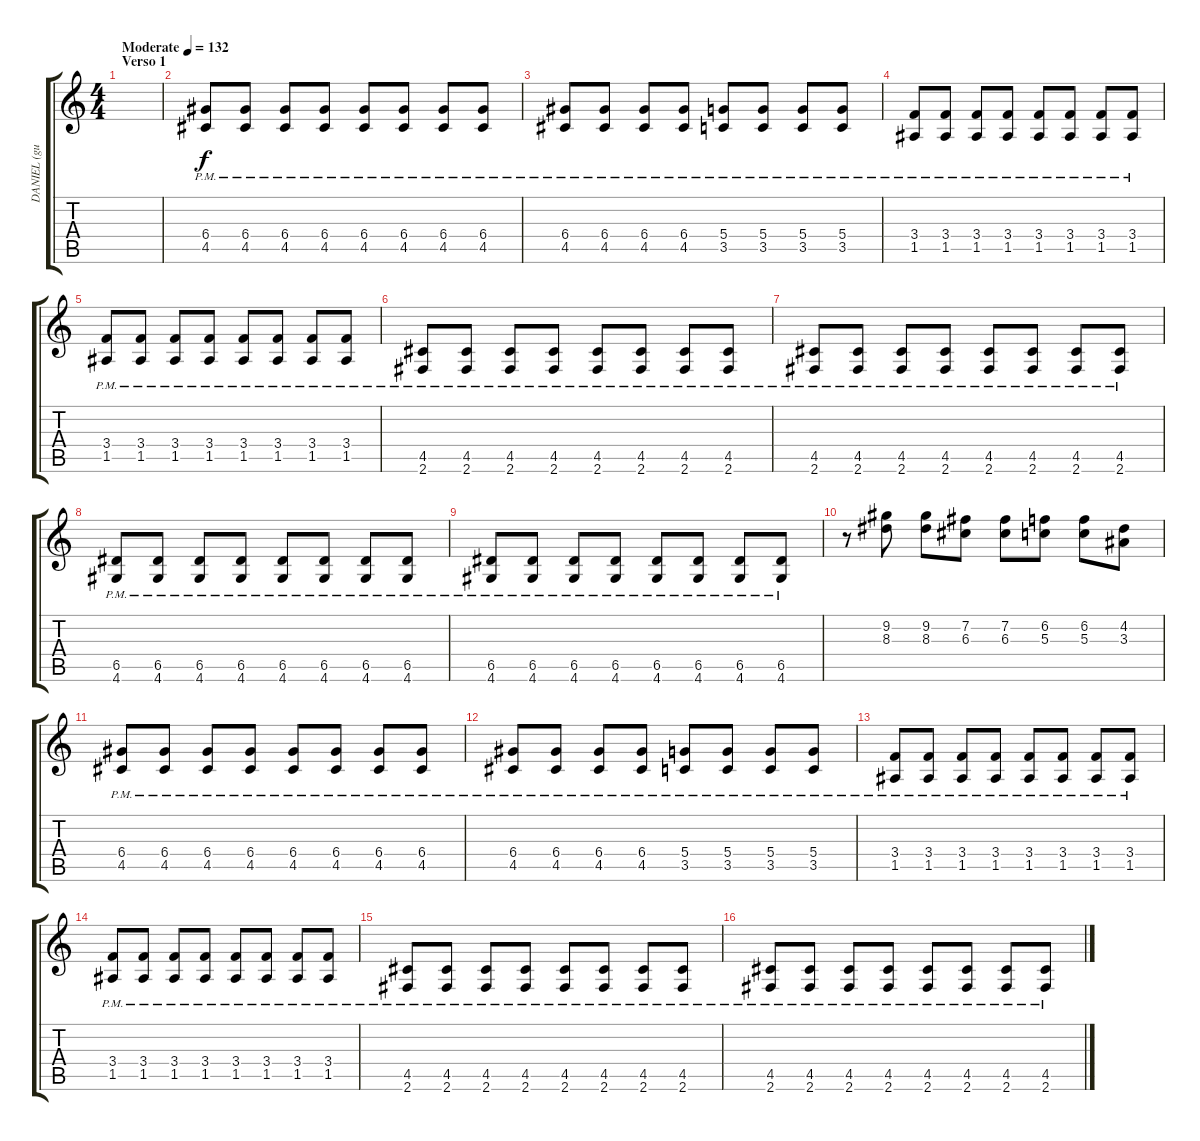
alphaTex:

\track ("DANIEL (guitarra)" "DANIEL (gu") {instrument distortionguitar}
\staff {score tabs}
\tuning (E4 B3 G3 D3 A2 E2) {hide}
\ts (4 4)
\section ("" "Verso 1")
\tempo (132 "Moderate")
\clef g2
\ks c
|
(6.4{pm} 4.5{pm}).8 (6.4{pm} 4.5{pm}).8 (6.4{pm} 4.5{pm}).8 (6.4{pm} 4.5{pm}).8 (6.4{pm} 4.5{pm}).8 (6.4{pm} 4.5{pm}).8 (6.4{pm} 4.5{pm}).8 (6.4{pm} 4.5{pm}).8 |
(6.4{pm} 4.5{pm}).8 (6.4{pm} 4.5{pm}).8 (6.4{pm} 4.5{pm}).8 (6.4{pm} 4.5{pm}).8 (5.4{pm} 3.5{pm}).8 (5.4{pm} 3.5{pm}).8 (5.4{pm} 3.5{pm}).8 (5.4{pm} 3.5).8 |
(3.4{pm} 1.5{pm}).8 (3.4{pm} 1.5{pm}).8 (3.4{pm} 1.5{pm}).8 (3.4{pm} 1.5{pm}).8 (3.4{pm} 1.5{pm}).8 (3.4{pm} 1.5{pm}).8 (3.4{pm} 1.5{pm}).8 (3.4{pm} 1.5{pm}).8 |
(3.4{pm} 1.5{pm}).8 (3.4{pm} 1.5{pm}).8 (3.4{pm} 1.5{pm}).8 (3.4{pm} 1.5{pm}).8 (3.4{pm} 1.5{pm}).8 (3.4{pm} 1.5{pm}).8 (3.4{pm} 1.5{pm}).8 (3.4{pm} 1.5{pm}).8 |
(4.5{pm} 2.6{pm}).8 (4.5{pm} 2.6{pm}).8 (4.5{pm} 2.6{pm}).8 (4.5{pm} 2.6{pm}).8 (4.5{pm} 2.6{pm}).8 (4.5{pm} 2.6{pm}).8 (4.5{pm} 2.6{pm}).8 (4.5{pm} 2.6{pm}).8 |
(4.5{pm} 2.6{pm}).8 (4.5{pm} 2.6{pm}).8 (4.5{pm} 2.6{pm}).8 (4.5{pm} 2.6{pm}).8 (4.5{pm} 2.6{pm}).8 (4.5{pm} 2.6{pm}).8 (4.5{pm} 2.6{pm}).8 (4.5{pm} 2.6{pm}).8 |
(6.5{pm} 4.6{pm}).8 (6.5{pm} 4.6{pm}).8 (6.5{pm} 4.6{pm}).8 (6.5{pm} 4.6{pm}).8 (6.5{pm} 4.6{pm}).8 (6.5{pm} 4.6{pm}).8 (6.5{pm} 4.6{pm}).8 (6.5{pm} 4.6{pm}).8 |
(6.5{pm} 4.6{pm}).8 (6.5{pm} 4.6{pm}).8 (6.5{pm} 4.6{pm}).8 (6.5{pm} 4.6{pm}).8 (6.5{pm} 4.6{pm}).8 (6.5{pm} 4.6{pm}).8 (6.5{pm} 4.6{pm}).8 (6.5{pm} 4.6{pm}).8 |
r.8 (9.2 8.3).8 (9.2 8.3).8 (7.2 6.3).8 (7.2 6.3).8 (6.2 5.3).8 (6.2 5.3).8 (4.2 3.3).8 |
(6.4{pm} 4.5{pm}).8 (6.4{pm} 4.5{pm}).8 (6.4{pm} 4.5{pm}).8 (6.4{pm} 4.5{pm}).8 (6.4{pm} 4.5{pm}).8 (6.4{pm} 4.5{pm}).8 (6.4{pm} 4.5{pm}).8 (6.4{pm} 4.5{pm}).8 |
(6.4{pm} 4.5{pm}).8 (6.4{pm} 4.5{pm}).8 (6.4{pm} 4.5{pm}).8 (6.4{pm} 4.5{pm}).8 (5.4{pm} 3.5{pm}).8 (5.4{pm} 3.5{pm}).8 (5.4{pm} 3.5{pm}).8 (5.4{pm} 3.5).8 |
(3.4{pm} 1.5{pm}).8 (3.4{pm} 1.5{pm}).8 (3.4{pm} 1.5{pm}).8 (3.4{pm} 1.5{pm}).8 (3.4{pm} 1.5{pm}).8 (3.4{pm} 1.5{pm}).8 (3.4{pm} 1.5{pm}).8 (3.4{pm} 1.5{pm}).8 |
(3.4{pm} 1.5{pm}).8 (3.4{pm} 1.5{pm}).8 (3.4{pm} 1.5{pm}).8 (3.4{pm} 1.5{pm}).8 (3.4{pm} 1.5{pm}).8 (3.4{pm} 1.5{pm}).8 (3.4{pm} 1.5{pm}).8 (3.4{pm} 1.5{pm}).8 |
(4.5{pm} 2.6{pm}).8 (4.5{pm} 2.6{pm}).8 (4.5{pm} 2.6{pm}).8 (4.5{pm} 2.6{pm}).8 (4.5{pm} 2.6{pm}).8 (4.5{pm} 2.6{pm}).8 (4.5{pm} 2.6{pm}).8 (4.5{pm} 2.6{pm}).8 |
(4.5{pm} 2.6{pm}).8 (4.5{pm} 2.6{pm}).8 (4.5{pm} 2.6{pm}).8 (4.5{pm} 2.6{pm}).8 (4.5{pm} 2.6{pm}).8 (4.5{pm} 2.6{pm}).8 (4.5{pm} 2.6{pm}).8 (4.5{pm} 2.6{pm}).8
